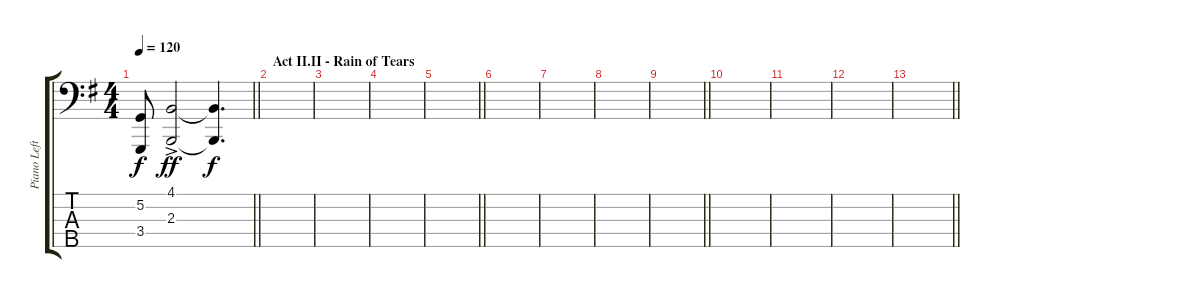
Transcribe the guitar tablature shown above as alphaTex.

\track ("Piano Left Standard" "Piano Left") {instrument acousticgrandpiano}
\staff {score tabs}
\tuning (G2 D2 A1 E1 B0) {hide}
\ts (4 4)
\tempo 120
\clef f4
\barLineRight lightlight
\ks eminor
(5.2{t} 3.4{t}).8{dy f} (4.1{ac} 2.3{ac}).2{dy ff} (4.1{t} 2.3{t}).4{d dy f} |
\section ("" "Act II.II - Rain of Tears")
|
|
|
\barLineRight lightlight
|
|
|
|
\barLineRight lightlight
|
|
|
|
\barLineRight lightlight
